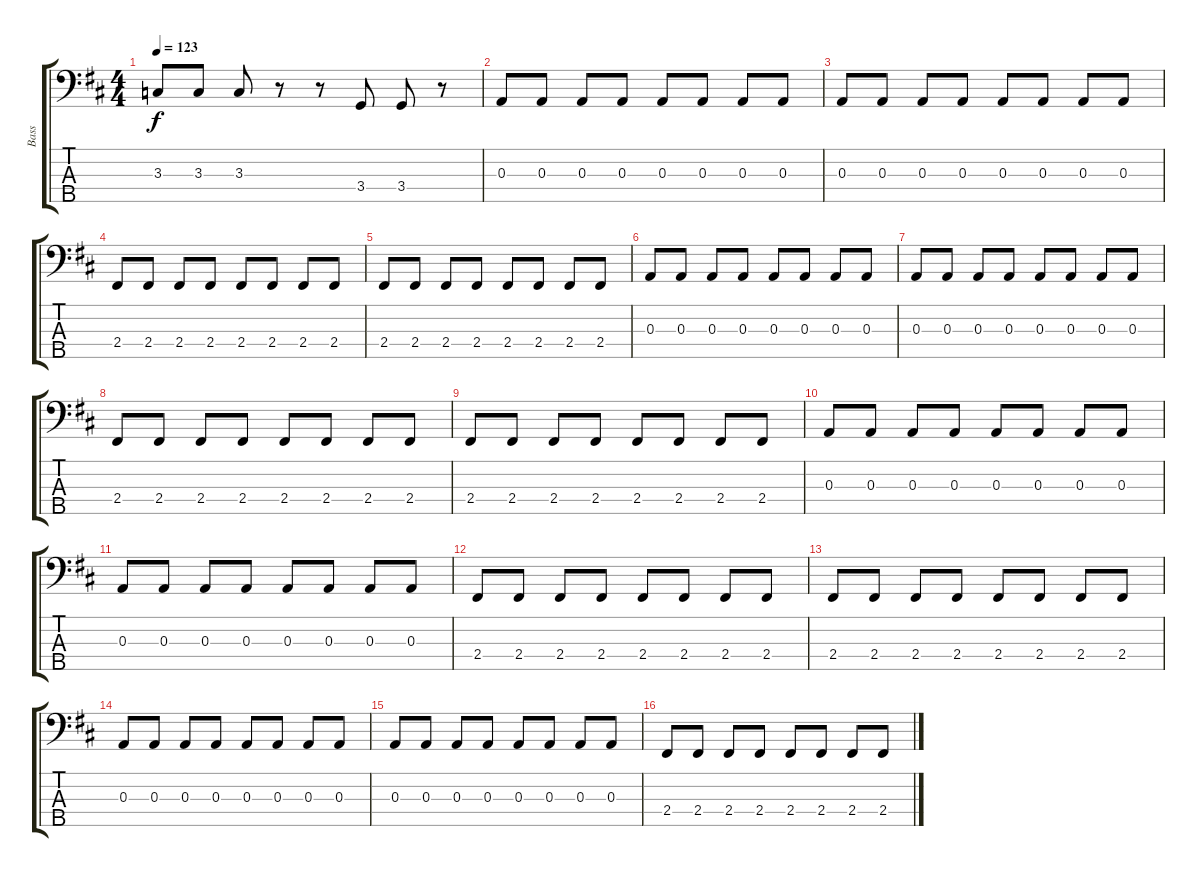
\track ("Bass" "Bass") {instrument electricbassfinger}
\staff {score tabs}
\tuning (G2 D2 A1 E1 B0) {hide}
\ts (4 4)
\tempo 123
\clef f4
\ks d
3.3.8{dy f} 3.3.8 3.3.8 r.8 r.8 3.4.8 3.4.8 r.8 |
0.3.8 0.3.8 0.3.8 0.3.8 0.3.8 0.3.8 0.3.8 0.3.8 |
0.3.8 0.3.8 0.3.8 0.3.8 0.3.8 0.3.8 0.3.8 0.3.8 |
2.4.8 2.4.8 2.4.8 2.4.8 2.4.8 2.4.8 2.4.8 2.4.8 |
2.4.8 2.4.8 2.4.8 2.4.8 2.4.8 2.4.8 2.4.8 2.4.8 |
0.3.8 0.3.8 0.3.8 0.3.8 0.3.8 0.3.8 0.3.8 0.3.8 |
0.3.8 0.3.8 0.3.8 0.3.8 0.3.8 0.3.8 0.3.8 0.3.8 |
2.4.8 2.4.8 2.4.8 2.4.8 2.4.8 2.4.8 2.4.8 2.4.8 |
2.4.8 2.4.8 2.4.8 2.4.8 2.4.8 2.4.8 2.4.8 2.4.8 |
0.3.8 0.3.8 0.3.8 0.3.8 0.3.8 0.3.8 0.3.8 0.3.8 |
0.3.8 0.3.8 0.3.8 0.3.8 0.3.8 0.3.8 0.3.8 0.3.8 |
2.4.8 2.4.8 2.4.8 2.4.8 2.4.8 2.4.8 2.4.8 2.4.8 |
2.4.8 2.4.8 2.4.8 2.4.8 2.4.8 2.4.8 2.4.8 2.4.8 |
0.3.8 0.3.8 0.3.8 0.3.8 0.3.8 0.3.8 0.3.8 0.3.8 |
0.3.8 0.3.8 0.3.8 0.3.8 0.3.8 0.3.8 0.3.8 0.3.8 |
2.4.8 2.4.8 2.4.8 2.4.8 2.4.8 2.4.8 2.4.8 2.4.8
